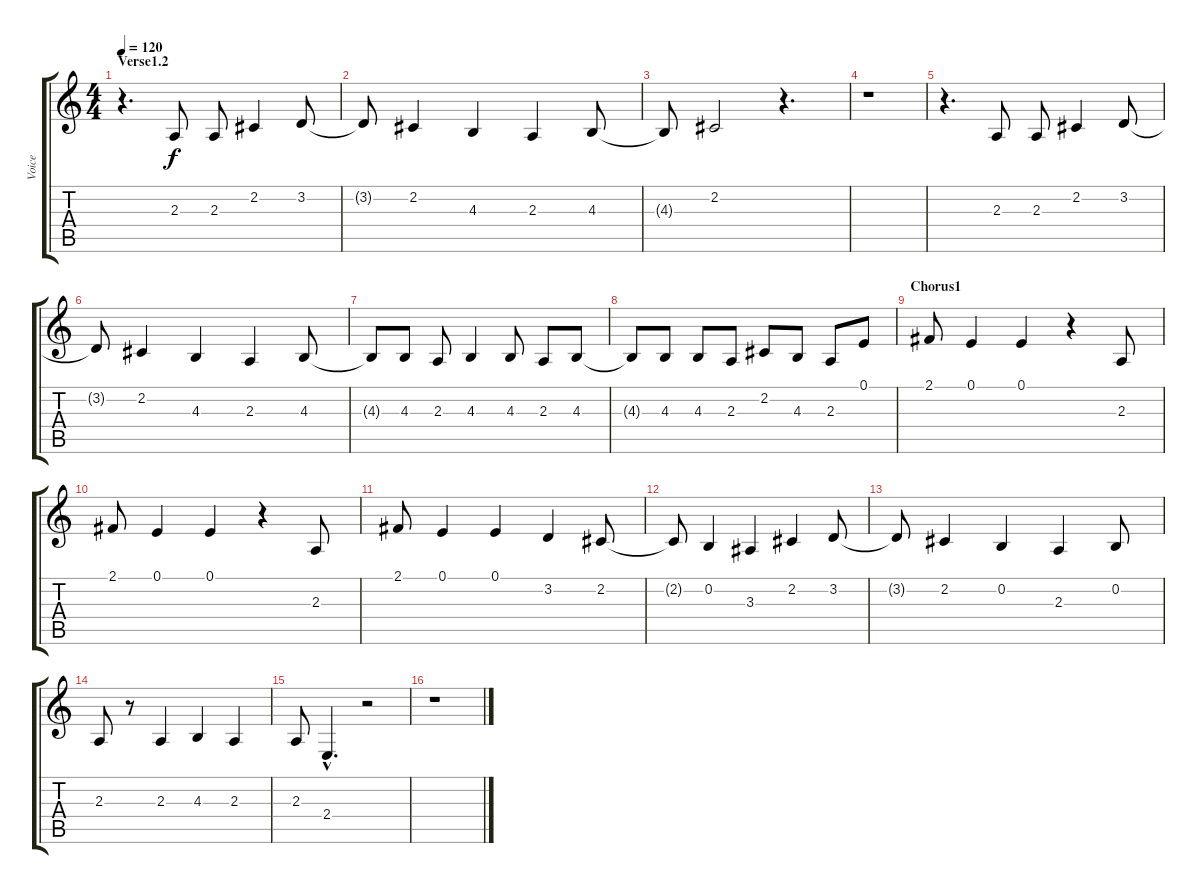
\track ("Voice" "Voice") {instrument lead1square}
\staff {score tabs}
\tuning (E4 B3 G3 D3 A2 E2) {hide}
\ts (4 4)
\section ("" "Verse1.2")
\tempo 120
\clef g2
\ks c
r.4{d dy f} 2.3.8 2.3.8 2.2.4 3.2.8 |
3.2{t}.8 2.2.4 4.3.4 2.3.4 4.3.8 |
4.3{t}.8 2.2.2 r.4{d} |
r.1 |
r.4{d} 2.3.8 2.3.8 2.2.4 3.2.8 |
3.2{t}.8 2.2.4 4.3.4 2.3.4 4.3.8 |
4.3{t}.8 4.3.8 2.3.8 4.3.4 4.3.8 2.3.8 4.3.8 |
4.3{t}.8 4.3.8 4.3.8 2.3.8 2.2.8 4.3.8 2.3.8 0.1.8 |
\section ("" "Chorus1")
2.1.8 0.1.4 0.1.4 r.4 2.3.8 |
2.1.8 0.1.4 0.1.4 r.4 2.3.8 |
2.1.8 0.1.4 0.1.4 3.2.4 2.2.8 |
2.2{t}.8 0.2.4 3.3.4 2.2.4 3.2.8 |
3.2{t}.8 2.2.4 0.2.4 2.3.4 0.2.8 |
2.3.8 r.8 2.3.4 4.3.4 2.3.4 |
2.3.8 2.4{hac}.4{d} r.2 |
r.1
